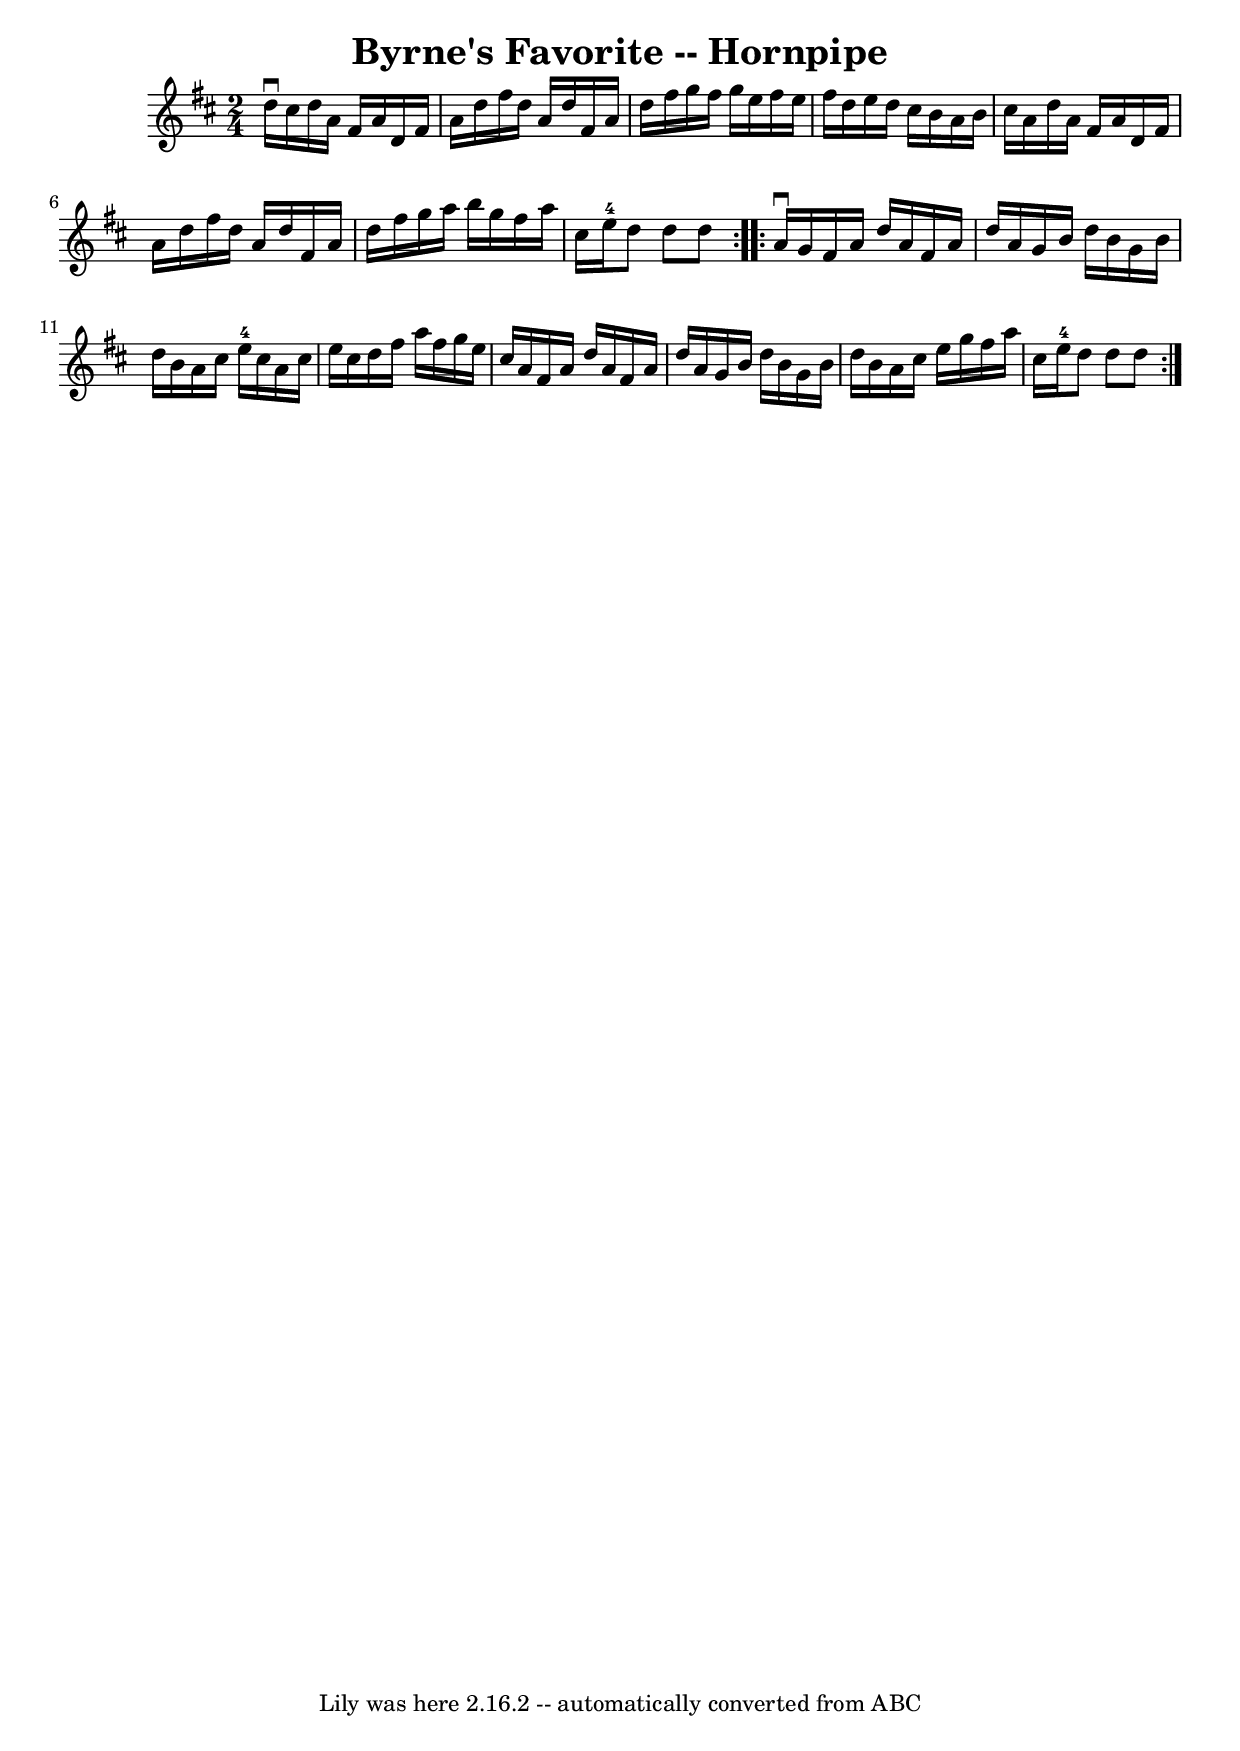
\version "2.16.2"
\include "Mammoth.ily"
\header {
	%% book = "Cole's 1000 Fiddle Tunes"
	crossRefNumber = "1"
	footnotes = ""
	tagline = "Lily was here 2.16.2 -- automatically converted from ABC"
	title = "Byrne's Favorite -- Hornpipe"
}
voicedefault =  {


\repeat volta 2 {
\time 2/4 
\key d \major d''16^\downbow cis''16  |
 d''16 a'16   
 fis'16 a'16 d'16 fis'16 a'16 d''16  |
 fis''16 d''16 
 a'16 d''16 fis'16 a'16 d''16 fis''16  |
 g''16    
fis''16 g''16 e''16 fis''16 e''16 fis''16 d''16  |
   
e''16 d''16 cis''16 b'16 a'16 b'16 cis''16 a'16  |
  
 d''16 a'16 fis'16 a'16 d'16 fis'16 a'16 d''16  |
 
 fis''16 d''16 a'16 d''16 fis'16 a'16 d''16 fis''16  
|
 g''16 a''16 b''16 g''16 fis''16 a''16 cis''16    
e''16-4 |
 d''8 d''8 d''8  }     \repeat volta 2 { a'16 
^\downbow g'16  |
 fis'16 a'16 d''16 a'16 fis'16 a'16  
 d''16 a'16  |
 g'16 b'16 d''16 b'16 g'16 b'16    
d''16 b'16  |
 a'16 cis''16 e''16-4 cis''16 a'16    
cis''16 e''16 cis''16  |
 d''16 fis''16 a''16 fis''16    
g''16 e''16 cis''16 a'16  |
 fis'16 a'16 d''16 a'16 
 fis'16 a'16 d''16 a'16  |
 g'16 b'16 d''16 b'16    
g'16 b'16 d''16 b'16  |
 a'16 cis''16 e''16 g''16    
fis''16 a''16 cis''16 e''16-4 |
 d''8 d''8 d''8  }   
}

\score{
    <<

	\context Staff="default"
	{
	    \voicedefault 
	}

    >>
	\layout {
	}
	\midi {}
}
